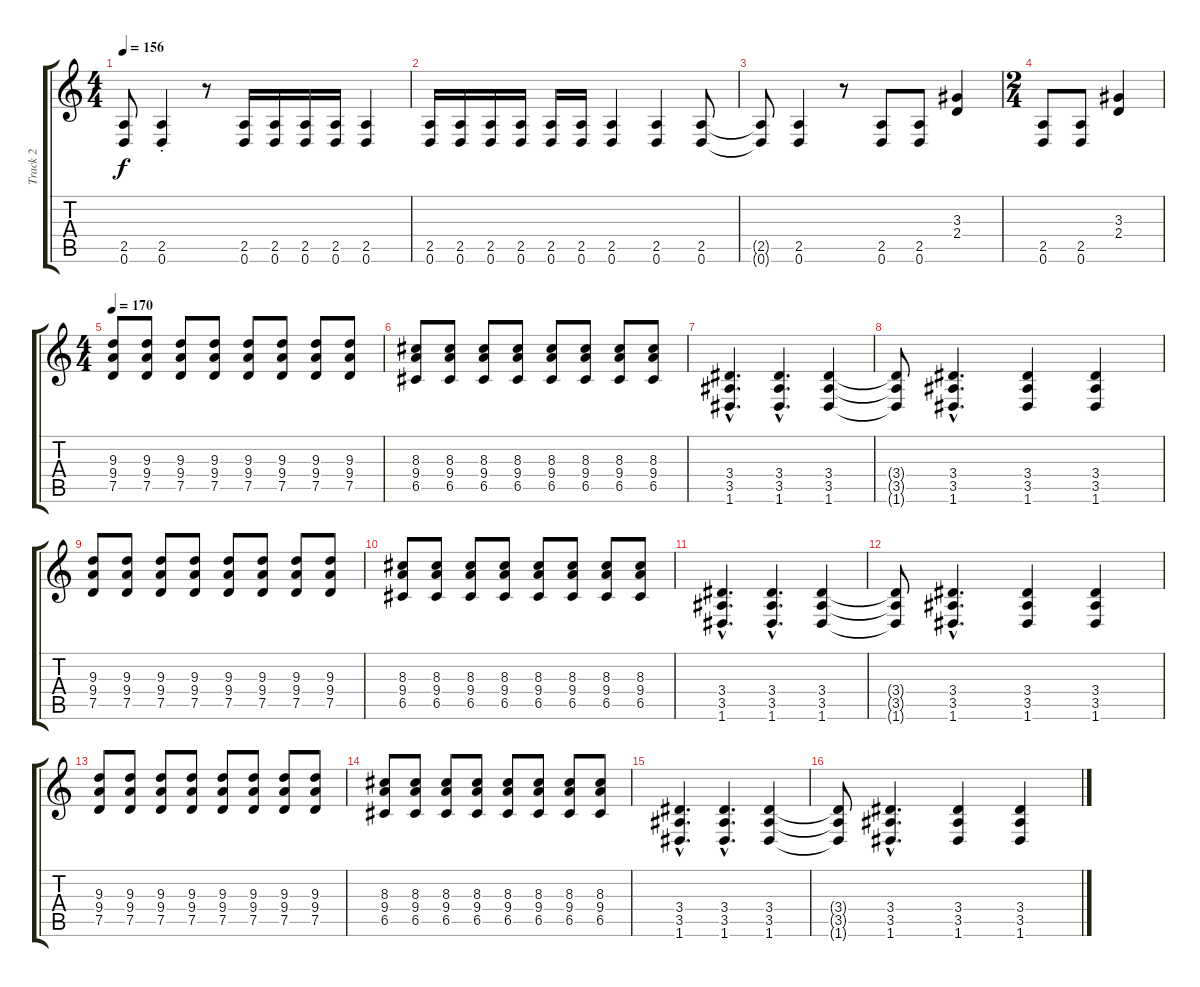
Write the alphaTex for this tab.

\track ("Track 2" "Track 2") {instrument distortionguitar}
\staff {score tabs}
\tuning (D4 A3 F3 C3 G2 D2) {hide}
\ts (4 4)
\tempo 156
\clef g2
\ks c
(2.5{t} 0.6{t}).8{dy f} (2.5{st} 0.6{st}).4 r.8 (2.5 0.6).16 (2.5 0.6).16 (2.5 0.6).16 (2.5 0.6).16 (2.5 0.6).4 |
(2.5 0.6).16 (2.5 0.6).16 (2.5 0.6).16 (2.5 0.6).16 (2.5 0.6).16 (2.5 0.6).16 (2.5 0.6).4 (2.5 0.6).4 (2.5 0.6).8 |
(2.5{t} 0.6{t}).8 (2.5 0.6).4 r.8 (2.5 0.6).8 (2.5 0.6).8 (3.3 2.4).4 |
\ts (2 4)
(2.5 0.6).8 (2.5 0.6).8 (3.3 2.4).4 |
\ts (4 4)
\tempo 170
(9.3 9.4 7.5).8 (9.3 9.4 7.5).8 (9.3 9.4 7.5).8 (9.3 9.4 7.5).8 (9.3 9.4 7.5).8 (9.3 9.4 7.5).8 (9.3 9.4 7.5).8 (9.3 9.4 7.5).8 |
(8.3 9.4 6.5).8 (8.3 9.4 6.5).8 (8.3 9.4 6.5).8 (8.3 9.4 6.5).8 (8.3 9.4 6.5).8 (8.3 9.4 6.5).8 (8.3 9.4 6.5).8 (8.3 9.4 6.5).8 |
(3.4{hac} 3.5{hac} 1.6{hac}).4{d} (3.4{hac} 3.5{hac} 1.6{hac}).4{d} (3.4 3.5 1.6).4 |
(3.4{t} 3.5{t} 1.6{t}).8 (3.4{hac} 3.5{hac} 1.6{hac}).4{d} (3.4 3.5 1.6).4 (3.4 3.5 1.6).4 |
(9.3 9.4 7.5).8 (9.3 9.4 7.5).8 (9.3 9.4 7.5).8 (9.3 9.4 7.5).8 (9.3 9.4 7.5).8 (9.3 9.4 7.5).8 (9.3 9.4 7.5).8 (9.3 9.4 7.5).8 |
(8.3 9.4 6.5).8 (8.3 9.4 6.5).8 (8.3 9.4 6.5).8 (8.3 9.4 6.5).8 (8.3 9.4 6.5).8 (8.3 9.4 6.5).8 (8.3 9.4 6.5).8 (8.3 9.4 6.5).8 |
(3.4{hac} 3.5{hac} 1.6{hac}).4{d} (3.4{hac} 3.5{hac} 1.6{hac}).4{d} (3.4 3.5 1.6).4 |
(3.4{t} 3.5{t} 1.6{t}).8 (3.4{hac} 3.5{hac} 1.6{hac}).4{d} (3.4 3.5 1.6).4 (3.4 3.5 1.6).4 |
(9.3 9.4 7.5).8 (9.3 9.4 7.5).8 (9.3 9.4 7.5).8 (9.3 9.4 7.5).8 (9.3 9.4 7.5).8 (9.3 9.4 7.5).8 (9.3 9.4 7.5).8 (9.3 9.4 7.5).8 |
(8.3 9.4 6.5).8 (8.3 9.4 6.5).8 (8.3 9.4 6.5).8 (8.3 9.4 6.5).8 (8.3 9.4 6.5).8 (8.3 9.4 6.5).8 (8.3 9.4 6.5).8 (8.3 9.4 6.5).8 |
(3.4{hac} 3.5{hac} 1.6{hac}).4{d} (3.4{hac} 3.5{hac} 1.6{hac}).4{d} (3.4 3.5 1.6).4 |
(3.4{t} 3.5{t} 1.6{t}).8 (3.4{hac} 3.5{hac} 1.6{hac}).4{d} (3.4 3.5 1.6).4 (3.4 3.5 1.6).4
